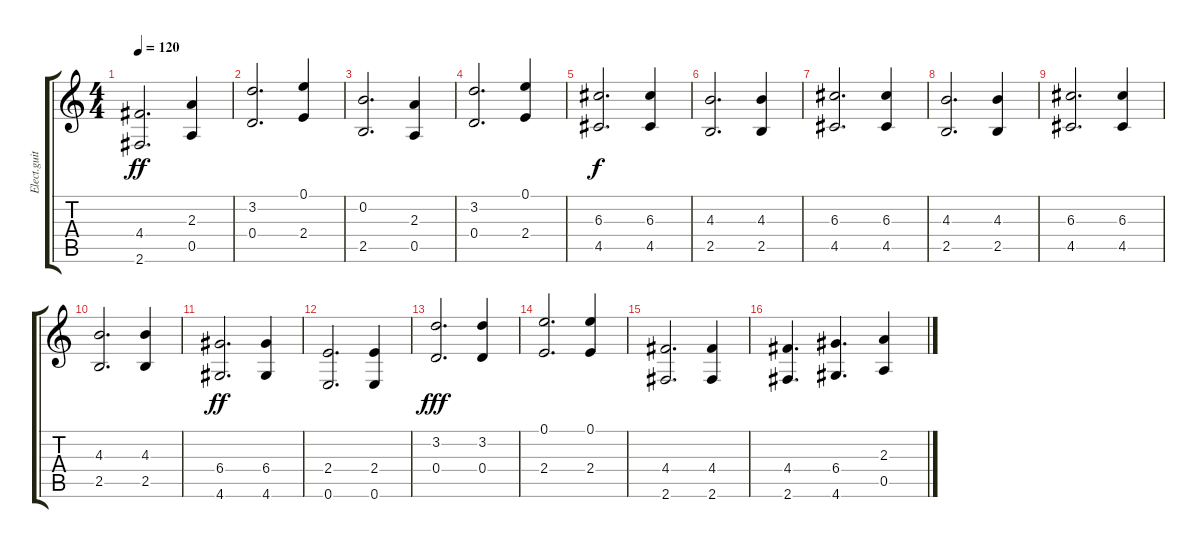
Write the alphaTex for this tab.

\track ("Elect.guitar (clean)" "Elect.guit") {instrument distortionguitar}
\staff {score tabs}
\tuning (E4 B3 G3 D3 A2 E2) {hide}
\ts (4 4)
\tempo 120
\clef g2
\ks c
(4.4 2.6).2{d dy ff} (2.3 0.5).4 |
(3.2 0.4).2{d} (0.1 2.4).4 |
(0.2 2.5).2{d} (2.3 0.5).4 |
(3.2 0.4).2{d} (0.1 2.4).4 |
(6.3 4.5).2{d dy f} (6.3 4.5).4 |
(4.3 2.5).2{d} (4.3 2.5).4 |
(6.3 4.5).2{d} (6.3 4.5).4 |
(4.3 2.5).2{d} (4.3 2.5).4 |
(6.3 4.5).2{d} (6.3 4.5).4 |
(4.3 2.5).2{d} (4.3 2.5).4 |
(6.4 4.6).2{d dy ff} (6.4 4.6).4 |
(2.4 0.6).2{d} (2.4 0.6).4 |
(3.2 0.4).2{d dy fff} (3.2 0.4).4 |
(0.1 2.4).2{d} (0.1 2.4).4 |
(4.4 2.6).2{d} (4.4 2.6).4 |
(4.4 2.6).4{d} (6.4 4.6).4{d} (2.3 0.5).4
